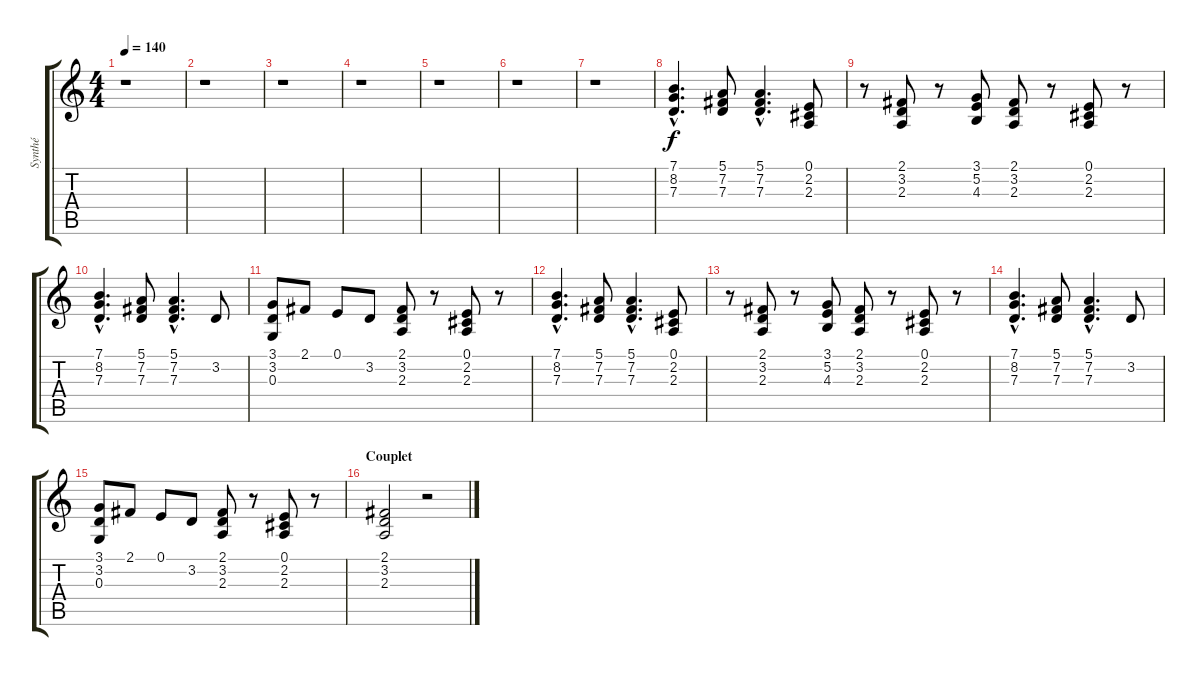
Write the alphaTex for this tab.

\track ("Synthé" "Synthé") {instrument lead2sawtooth}
\staff {score tabs}
\tuning (E4 B3 G3 D3 A2 E2) {hide}
\ts (4 4)
\tempo 140
\clef g2
\ks c
r.1{dy f instrument lead2sawtooth} |
r.1 |
r.1 |
r.1 |
r.1 |
r.1 |
r.1 |
(7.1{hac} 8.2{hac} 7.3{hac}).4{d} (5.1 7.2 7.3).8 (5.1{hac} 7.2{hac} 7.3{hac}).4{d} (0.1 2.2 2.3).8 |
r.8 (2.1 3.2 2.3).8 r.8 (3.1 5.2 4.3).8 (2.1 3.2 2.3).8 r.8 (0.1 2.2 2.3).8 r.8 |
(7.1{hac} 8.2{hac} 7.3{hac}).4{d} (5.1 7.2 7.3).8 (5.1{hac} 7.2{hac} 7.3{hac}).4{d} 3.2.8 |
(3.1 3.2 0.3).8 2.1.8 0.1.8 3.2.8 (2.1 3.2 2.3).8 r.8 (0.1 2.2 2.3).8 r.8 |
(7.1{hac} 8.2{hac} 7.3{hac}).4{d} (5.1 7.2 7.3).8 (5.1{hac} 7.2{hac} 7.3{hac}).4{d} (0.1 2.2 2.3).8 |
r.8 (2.1 3.2 2.3).8 r.8 (3.1 5.2 4.3).8 (2.1 3.2 2.3).8 r.8 (0.1 2.2 2.3).8 r.8 |
(7.1{hac} 8.2{hac} 7.3{hac}).4{d} (5.1 7.2 7.3).8 (5.1{hac} 7.2{hac} 7.3{hac}).4{d} 3.2.8 |
(3.1 3.2 0.3).8 2.1.8 0.1.8 3.2.8 (2.1 3.2 2.3).8 r.8 (0.1 2.2 2.3).8 r.8 |
\section ("" "Couplet")
(2.1 3.2 2.3).2 r.2
